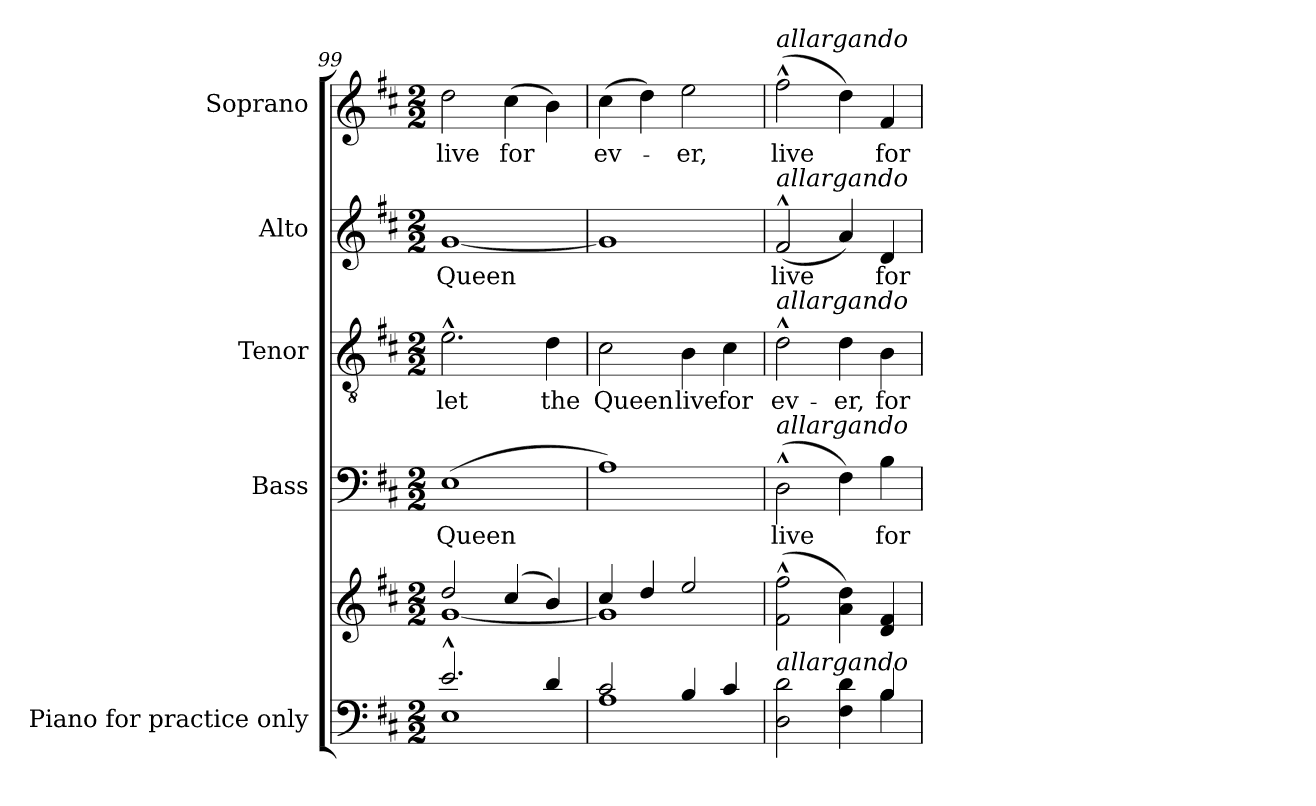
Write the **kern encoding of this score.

**kern	**kern	**kern	**text	**kern	**text	**kern	**text	**kern	**text
*part5	*part5	*part4	*part4	*part3	*part3	*part2	*part2	*part1	*part1
*staff6	*staff5	*staff4	*staff4	*staff3	*staff3	*staff2	*staff2	*staff1	*staff1
*I"Piano for practice only	*	*I"Bass	*	*I"Tenor	*	*I"Alto	*	*I"Soprano	*
*I'Pno	*	*	*	*	*	*	*	*	*
*clefF4	*clefG2	*clefF4	*	*clefGv2	*	*clefG2	*	*clefG2	*
*k[f#c#]	*k[f#c#]	*k[f#c#]	*	*k[f#c#]	*	*k[f#c#]	*	*k[f#c#]	*
*M2/2	*M2/2	*M2/2	*	*M2/2	*	*M2/2	*	*M2/2	*
=99	=99	=99	=99	=99	=99	=99	=99	=99	=99
*^	*^	*	*	*	*	*	*	*	*
!	!	!	!	!	!LO:LY:b	!	!LO:LY:b	!	!LO:LY:b	!	!LO:LY:b
2.e^^/	1E	2dd/	[1g	(>1E	Queen	2.e^^\	let	[1g	Queen	2dd\	live
!	!	!	!	!	!	!	!	!	!	!	!LO:LY:b
.	.	(>4cc#/	.	.	.	.	.	.	.	(>4cc#\	for
!	!	!	!	!	!	!	!LO:LY:b	!	!	!	!
4d/	.	4b/)	.	.	.	4d\	the	.	.	4b\)	.
=100	=100	=100	=100	=100	=100	=100	=100	=100	=100	=100	=100
!	!	!	!	!	!	!	!LO:LY:b	!	!	!	!LO:LY:b
2c#/	1A	4cc#/	1g]	1A)	.	2c#\	Queen	1g]	.	(>4cc#\	ev-
.	.	4dd/	.	.	.	.	.	.	.	4dd\)	.
!	!	!	!	!	!	!	!LO:LY:b	!	!	!	!LO:LY:b
4B/	.	2ee/	.	.	.	4B\	live	.	.	2ee\	-er,
!	!	!	!	!	!	!	!LO:LY:b	!	!	!	!
4c#/	.	.	.	.	.	4c#\	for	.	.	.	.
*	*	*v	*v	*	*	*	*	*	*	*	*
=101	=101	=101	=101	=101	=101	=101	=101	=101	=101	=101
*	*	*	*	*	*	*	*	*	*MM75	*
!	!	!	!	!	!	!	!	!	!LO:TX:a:i:t=allargando	!
!	!	!	!	!	!	!	!LO:TX:a:i:t=allargando	!	!	!
!	!	!	!	!	!LO:TX:a:i:t=allargando	!	!	!	!	!
!	!	!	!LO:TX:a:i:t=allargando	!	!	!	!	!	!	!
!	!	!LO:TX:b:i:t=allargando	!	!	!	!	!	!	!	!
!	!	!	!	!LO:LY:b	!	!LO:LY:b	!	!LO:LY:b	!	!LO:LY:b
2D\ 2d\	2.ryy	(>2f#\^^ 2ff#\^^	(>2D^^\	live	2d^^\	ev-	(<2f#^^/	live	(>2ff#^^\	live
!	!	!	!	!	!	!LO:LY:b	!	!	!	!
4F#\ 4d\	.	4a\ 4dd\)	4F#\)	.	4d\	-er,	4a/)	.	4dd\)	.
!	!	!	!	!LO:LY:b	!	!LO:LY:b	!	!LO:LY:b	!	!LO:LY:b
4B/	4B\	4d/ 4f#/	4B\	for	4B\	for	4d/	for	4f#/	for
*v	*v	*	*	*	*	*	*	*	*	*
=	=	=	=	=	=	=	=	=	=
*-	*-	*-	*-	*-	*-	*-	*-	*-	*-
